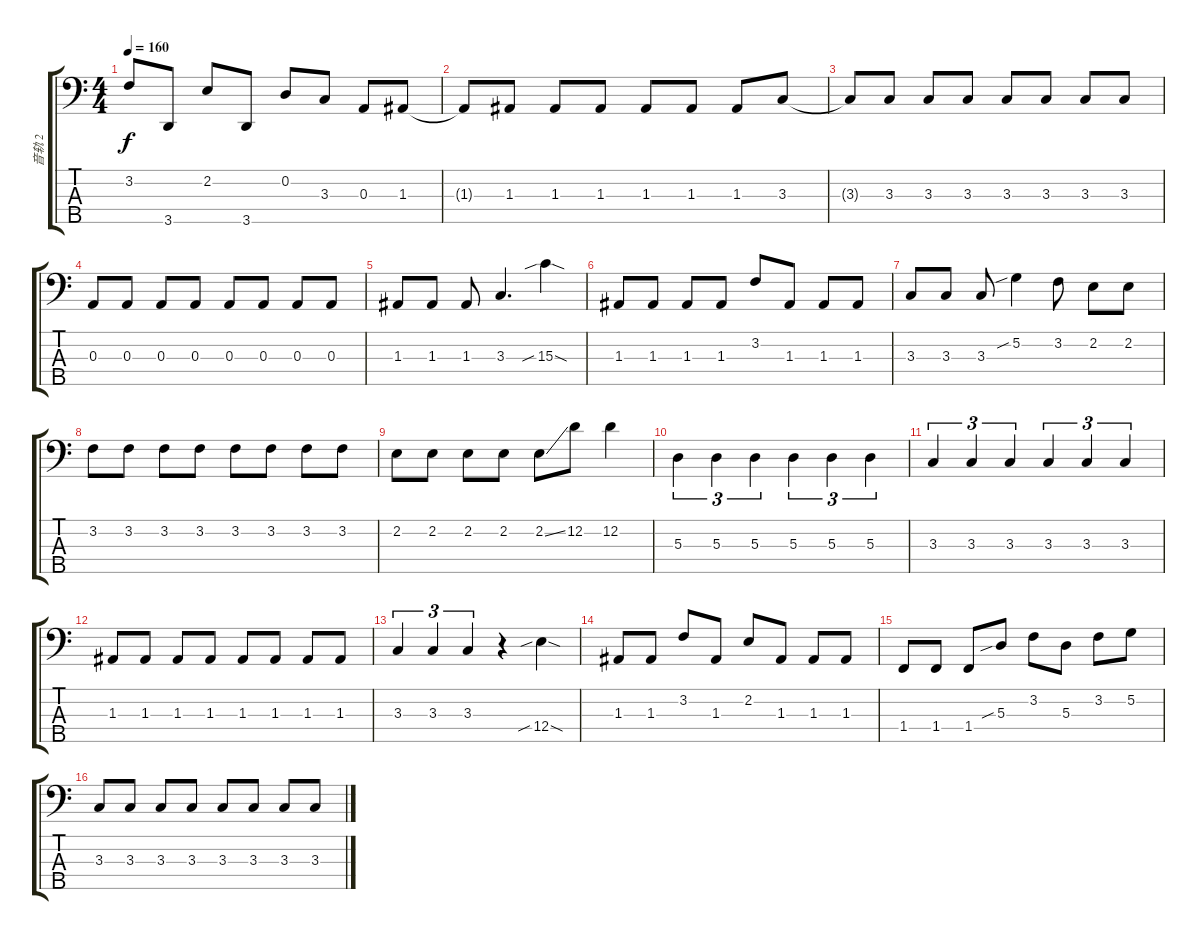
\track ("音轨 2" "音轨 2") {instrument electricbassfinger}
\staff {score tabs}
\tuning (G2 D2 A1 E1 B0) {hide}
\ts (4 4)
\tempo 160
\clef f4
\ks c
3.2.8{dy f} 3.5.8 2.2.8 3.5.8 0.2.8 3.3.8 0.3.8 1.3.8 |
1.3{t}.8 1.3.8 1.3.8 1.3.8 1.3.8 1.3.8 1.3.8 3.3.8 |
3.3{t}.8 3.3.8 3.3.8 3.3.8 3.3.8 3.3.8 3.3.8 3.3.8 |
0.3.8 0.3.8 0.3.8 0.3.8 0.3.8 0.3.8 0.3.8 0.3.8 |
1.3.8 1.3.8 1.3.8 3.3.4{d} 15.3{sib sod}.4 |
1.3.8 1.3.8 1.3.8 1.3.8 3.2.8 1.3.8 1.3.8 1.3.8 |
3.3.8 3.3.8 3.3.8 5.2{sib}.4 3.2.8 2.2.8 2.2.8 |
3.2.8 3.2.8 3.2.8 3.2.8 3.2.8 3.2.8 3.2.8 3.2.8 |
2.2.8 2.2.8 2.2.8 2.2.8 2.2{ss}.8 12.2.8 12.2.4 |
5.3.4{tu (3 2)} 5.3.4{tu (3 2)} 5.3.4{tu (3 2)} 5.3.4{tu (3 2)} 5.3.4{tu (3 2)} 5.3.4{tu (3 2)} |
3.3.4{tu (3 2)} 3.3.4{tu (3 2)} 3.3.4{tu (3 2)} 3.3.4{tu (3 2)} 3.3.4{tu (3 2)} 3.3.4{tu (3 2)} |
1.3.8 1.3.8 1.3.8 1.3.8 1.3.8 1.3.8 1.3.8 1.3.8 |
3.3.4{tu (3 2)} 3.3.4{tu (3 2)} 3.3.4{tu (3 2)} r.4 12.4{sib sod}.4 |
1.3.8 1.3.8 3.2.8 1.3.8 2.2.8 1.3.8 1.3.8 1.3.8 |
1.4.8 1.4.8 1.4.8 5.3{sib}.8 3.2.8 5.3.8 3.2.8 5.2.8 |
3.3.8 3.3.8 3.3.8 3.3.8 3.3.8 3.3.8 3.3.8 3.3.8
